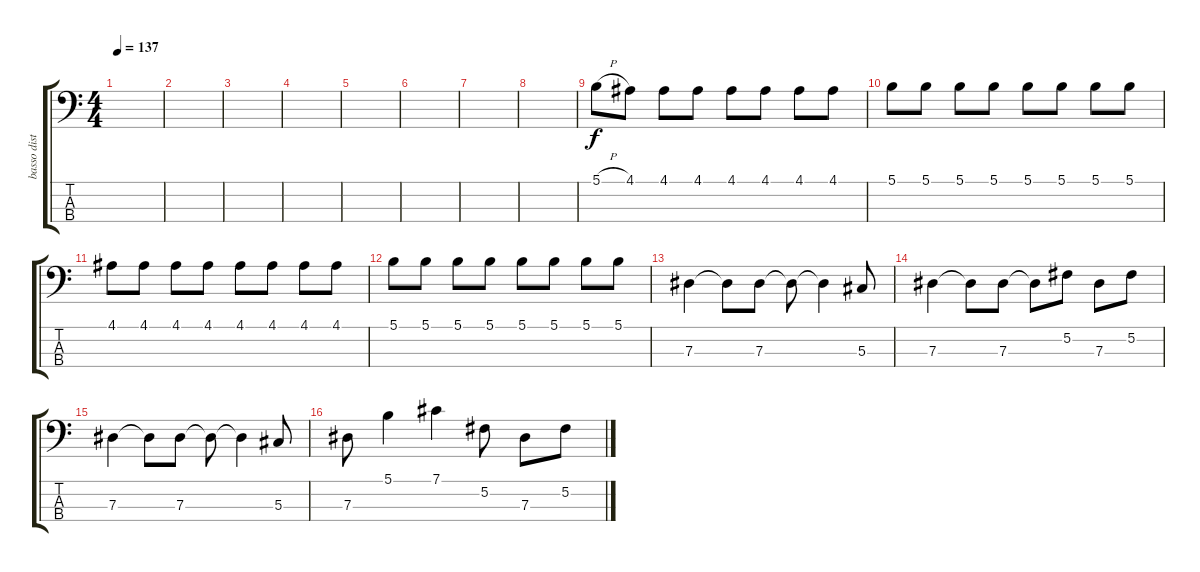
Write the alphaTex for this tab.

\track ("basso distorto" "basso dist") {instrument slapbass1}
\staff {score tabs}
\tuning (Gb2 Db2 Ab1 Eb1) {hide}
\ts (4 4)
\tempo 137
\clef f4
\ks c
|
|
|
|
|
|
|
|
5.1{h}.8 4.1.8 4.1.8 4.1.8 4.1.8 4.1.8 4.1.8 4.1.8 |
5.1.8 5.1.8 5.1.8 5.1.8 5.1.8 5.1.8 5.1.8 5.1.8 |
4.1.8 4.1.8 4.1.8 4.1.8 4.1.8 4.1.8 4.1.8 4.1.8 |
5.1.8 5.1.8 5.1.8 5.1.8 5.1.8 5.1.8 5.1.8 5.1.8 |
7.3.4 7.3{t}.8 7.3.8 7.3{t}.8 7.3{t}.4 5.3.8 |
7.3.4 7.3{t}.8 7.3.8 7.3{t}.8 5.2.8 7.3.8 5.2.8 |
7.3.4 7.3{t}.8 7.3.8 7.3{t}.8 7.3{t}.4 5.3.8 |
7.3.8 5.1.4 7.1.4 5.2.8 7.3.8 5.2.8
